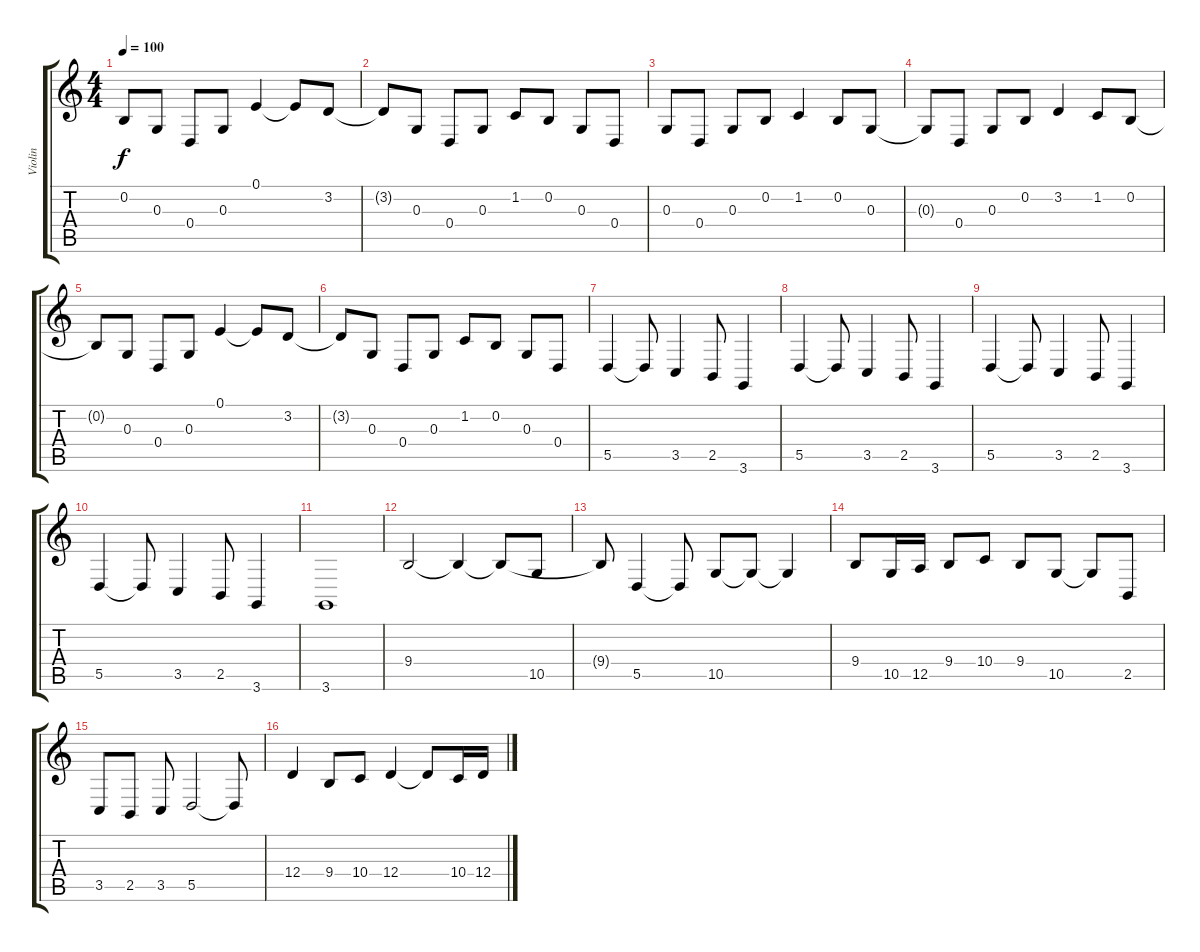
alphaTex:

\track ("Violin" "Violin") {instrument tremolostrings}
\staff {score tabs}
\tuning (E4 B3 G3 D3 A2 E2) {hide}
\ts (4 4)
\tempo 100
\clef g2
\ks c
0.2{t}.8{dy f} 0.3.8 0.4.8 0.3.8 0.1.4 0.1{t}.8 3.2.8 |
3.2{t}.8 0.3.8 0.4.8 0.3.8 1.2.8 0.2.8 0.3.8 0.4.8 |
0.3.8 0.4.8 0.3.8 0.2.8 1.2.4 0.2.8 0.3.8 |
0.3{t}.8 0.4.8 0.3.8 0.2.8 3.2.4 1.2.8 0.2.8 |
0.2{t}.8 0.3.8 0.4.8 0.3.8 0.1.4 0.1{t}.8 3.2.8 |
3.2{t}.8 0.3.8 0.4.8 0.3.8 1.2.8 0.2.8 0.3.8 0.4.8 |
5.5.4 5.5{t}.8 3.5.4 2.5.8 3.6.4 |
5.5.4 5.5{t}.8 3.5.4 2.5.8 3.6.4 |
5.5.4 5.5{t}.8 3.5.4 2.5.8 3.6.4 |
5.5.4 5.5{t}.8 3.5.4 2.5.8 3.6.4 |
3.6.1 |
9.4.2 9.4{t}.4 9.4{t}.8 10.5.8 |
9.4{t}.8 5.5.4 5.5{t}.8 10.5.8 10.5{t}.8 10.5{t}.4 |
9.4.8 10.5.16 12.5.16 9.4.8 10.4.8 9.4.8 10.5.8 10.5{t}.8 2.5.8 |
3.5.8 2.5.8 3.5.8 5.5.2 5.5{t}.8 |
12.4.4 9.4.8 10.4.8 12.4.4 12.4{t}.8 10.4.16 12.4.16
